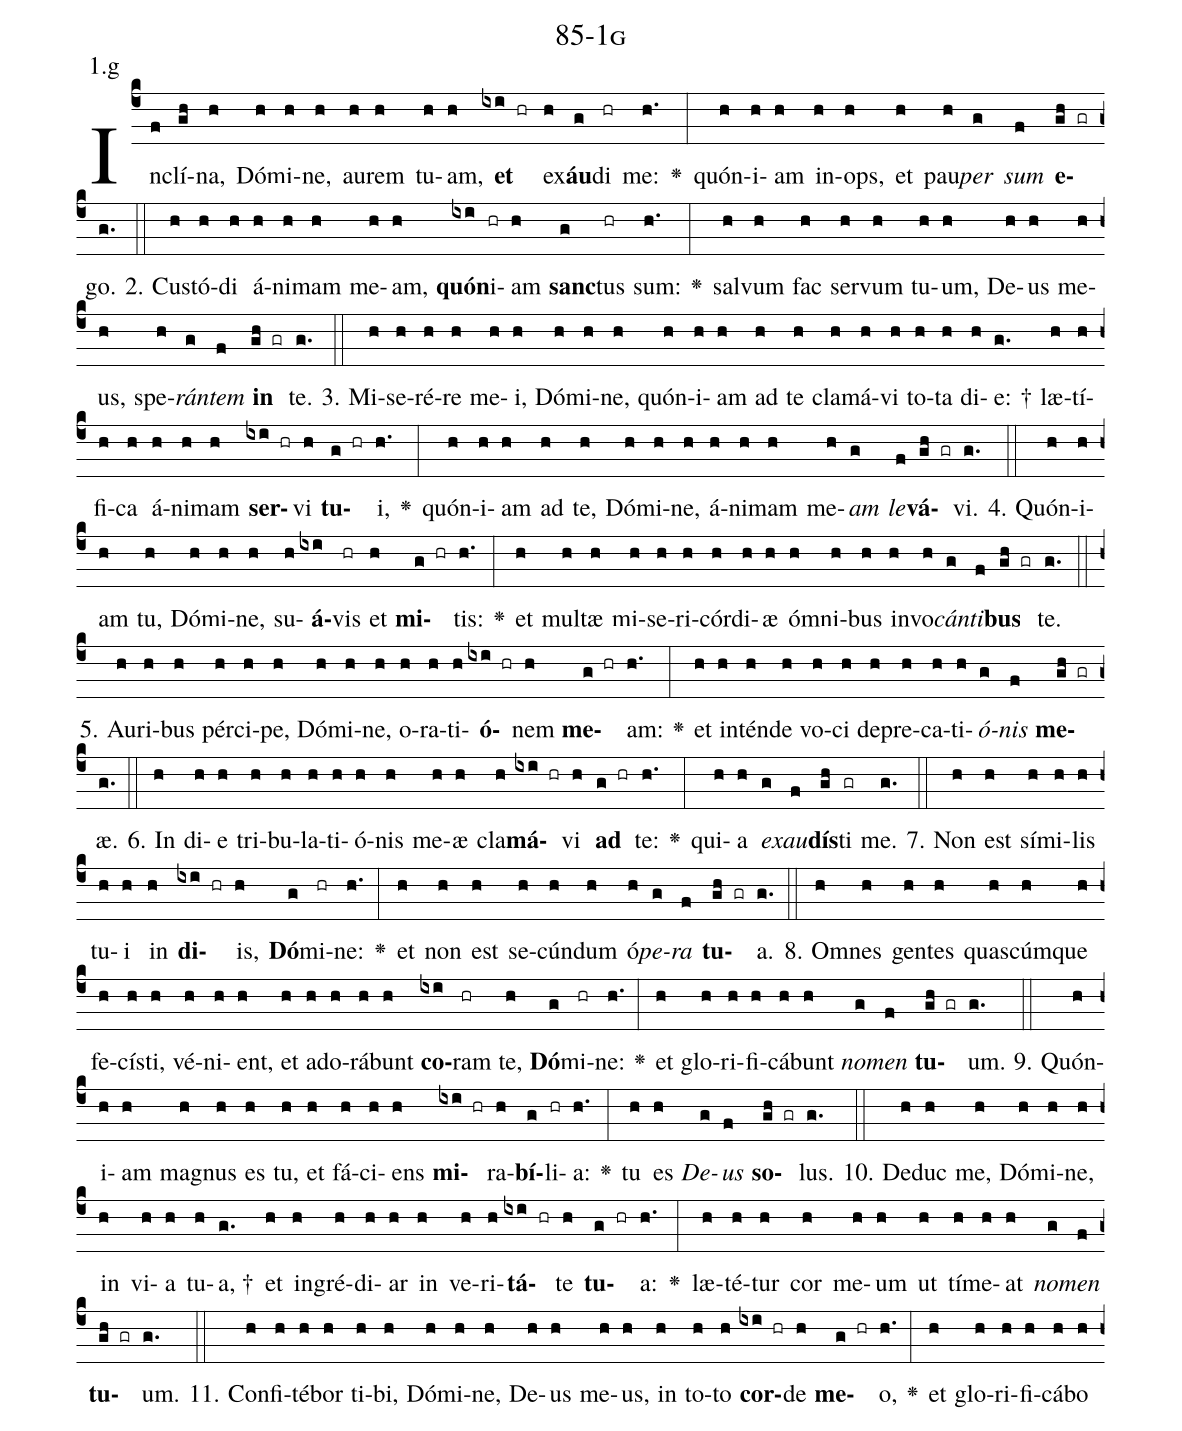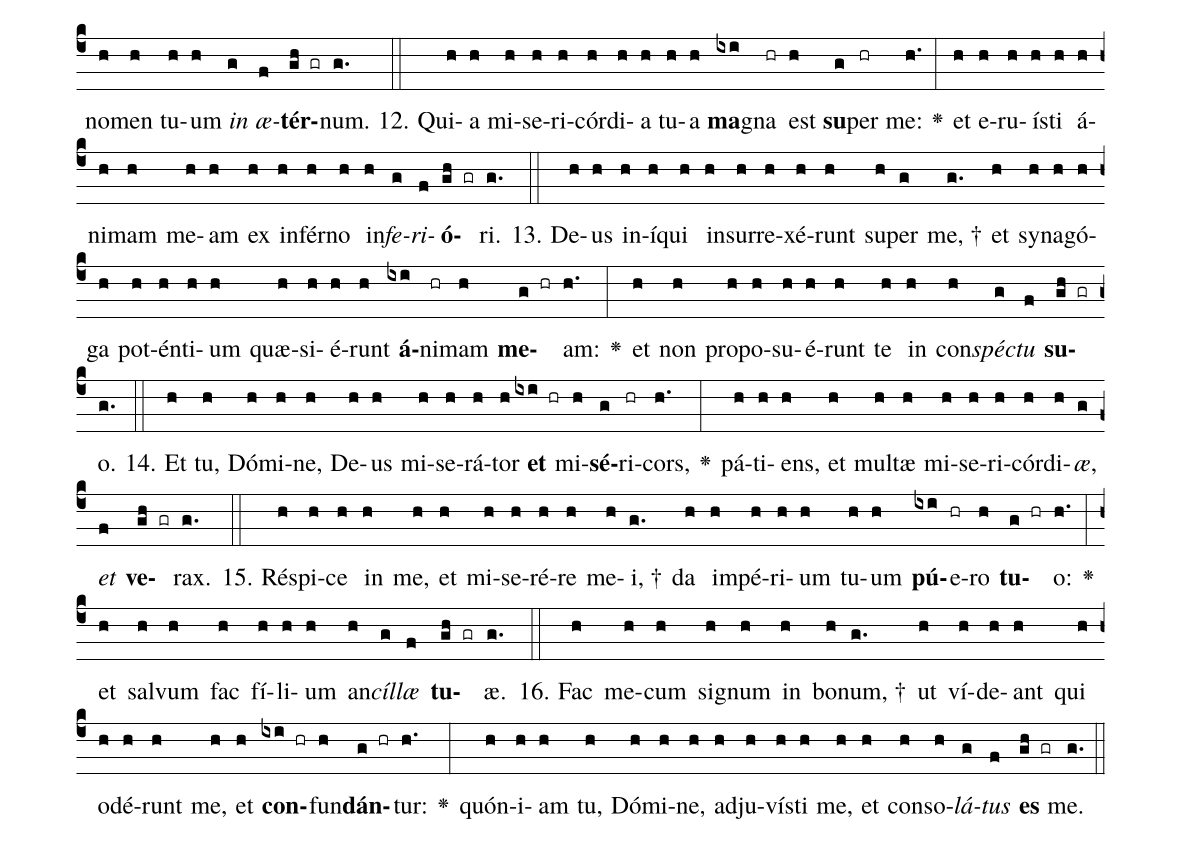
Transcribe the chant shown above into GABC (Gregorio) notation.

name: 85-1g;
annotation: 1.g;
%%
(c4)In(f)clí(gh)na,(h) Dó(h)mi(h)ne,(h) au(h)rem(h) tu(h)am,(h) <b>et</b>(ixi hr) ex(h)<b>áu</b>(g)di(hr) me:(h.) <v>\greheightstar</v>(:) quón(h)i(h)am(h) in(h)ops,(h) et(h) pau(h)<i>per</i>(g) <i>sum</i>(f) <b>e</b>(gh gr)go.(g.) (::)
2. Cus(h)tó(h)di(h) á(h)ni(h)mam(h) me(h)am,(h) <b>quón</b>(ixi)i(hr)am(h) <b>sanc</b>(g)tus(hr) sum:(h.) <v>\greheightstar</v>(:) sal(h)vum(h) fac(h) ser(h)vum(h) tu(h)um,(h) De(h)us(h) me(h)us,(h) spe(h)<i>rán</i>(g)<i>tem</i>(f) <b>in</b>(gh gr) te.(g.) (::)
3. Mi(h)se(h)ré(h)re(h) me(h)i,(h) Dó(h)mi(h)ne,(h) quón(h)i(h)am(h) ad(h) te(h) cla(h)má(h)vi(h) to(h)ta(h) di(h)e: †(g.) læ(h)tí(h)fi(h)ca(h) á(h)ni(h)mam(h) <b>ser</b>(ixi hr)vi(h) <b>tu</b>(g hr)i,(h.) <v>\greheightstar</v>(:) quón(h)i(h)am(h) ad(h) te,(h) Dó(h)mi(h)ne,(h) á(h)ni(h)mam(h) me(h)<i>am</i>(g) <i>le</i>(f)<b>vá</b>(gh gr)vi.(g.) (::)
4. Quón(h)i(h)am(h) tu,(h) Dó(h)mi(h)ne,(h) su(h)<b>á</b>(ixi)vis(hr) et(h) <b>mi</b>(g hr)tis:(h.) <v>\greheightstar</v>(:) et(h) mul(h)tæ(h) mi(h)se(h)ri(h)cór(h)di(h)æ(h) óm(h)ni(h)bus(h) in(h)vo(h)<i>cán</i>(g)<i>ti</i>(f)<b>bus</b>(gh gr) te.(g.) (::)
5. Au(h)ri(h)bus(h) pér(h)ci(h)pe,(h) Dó(h)mi(h)ne,(h) o(h)ra(h)ti(h)<b>ó</b>(ixi hr)nem(h) <b>me</b>(g hr)am:(h.) <v>\greheightstar</v>(:) et(h) in(h)tén(h)de(h) vo(h)ci(h) de(h)pre(h)ca(h)ti(h)<i>ó</i>(g)<i>nis</i>(f) <b>me</b>(gh gr)æ.(g.) (::)
6. In(h) di(h)e(h) tri(h)bu(h)la(h)ti(h)ó(h)nis(h) me(h)æ(h) cla(h)<b>má</b>(ixi hr)vi(h) <b>ad</b>(g hr) te:(h.) <v>\greheightstar</v>(:) qui(h)a(h) <i>ex</i>(g)<i>au</i>(f)<b>dís</b>(gh)ti(gr) me.(g.) (::)
7. Non(h) est(h) sí(h)mi(h)lis(h) tu(h)i(h) in(h) <b>di</b>(ixi hr)is,(h) <b>Dó</b>(g)mi(hr)ne:(h.) <v>\greheightstar</v>(:) et(h) non(h) est(h) se(h)cún(h)dum(h) ó(h)<i>pe</i>(g)<i>ra</i>(f) <b>tu</b>(gh gr)a.(g.) (::)
8. Om(h)nes(h) gen(h)tes(h) quas(h)cúm(h)que(h) fe(h)cís(h)ti,(h) vé(h)ni(h)ent,(h) et(h) ad(h)o(h)rá(h)bunt(h) <b>co</b>(ixi)ram(hr) te,(h) <b>Dó</b>(g)mi(hr)ne:(h.) <v>\greheightstar</v>(:) et(h) glo(h)ri(h)fi(h)cá(h)bunt(h) <i>no</i>(g)<i>men</i>(f) <b>tu</b>(gh gr)um.(g.) (::)
9. Quón(h)i(h)am(h) ma(h)gnus(h) es(h) tu,(h) et(h) fá(h)ci(h)ens(h) <b>mi</b>(ixi hr)ra(h)<b>bí</b>(g)li(hr)a:(h.) <v>\greheightstar</v>(:) tu(h) es(h) <i>De</i>(g)<i>us</i>(f) <b>so</b>(gh gr)lus.(g.) (::)
10. De(h)duc(h) me,(h) Dó(h)mi(h)ne,(h) in(h) vi(h)a(h) tu(h)a, †(g.) et(h) in(h)gré(h)di(h)ar(h) in(h) ve(h)ri(h)<b>tá</b>(ixi hr)te(h) <b>tu</b>(g hr)a:(h.) <v>\greheightstar</v>(:) læ(h)té(h)tur(h) cor(h) me(h)um(h) ut(h) tí(h)me(h)at(h) <i>no</i>(g)<i>men</i>(f) <b>tu</b>(gh gr)um.(g.) (::)
11. Con(h)fi(h)té(h)bor(h) ti(h)bi,(h) Dó(h)mi(h)ne,(h) De(h)us(h) me(h)us,(h) in(h) to(h)to(h) <b>cor</b>(ixi hr)de(h) <b>me</b>(g hr)o,(h.) <v>\greheightstar</v>(:) et(h) glo(h)ri(h)fi(h)cá(h)bo(h) no(h)men(h) tu(h)um(h) <i>in</i>(g) <i>æ</i>(f)<b>tér</b>(gh gr)num.(g.) (::)
12. Qui(h)a(h) mi(h)se(h)ri(h)cór(h)di(h)a(h) tu(h)a(h) <b>ma</b>(ixi)gna(hr) est(h) <b>su</b>(g)per(hr) me:(h.) <v>\greheightstar</v>(:) et(h) e(h)ru(h)ís(h)ti(h) á(h)ni(h)mam(h) me(h)am(h) ex(h) in(h)fér(h)no(h) in(h)<i>fe</i>(g)<i>ri</i>(f)<b>ó</b>(gh gr)ri.(g.) (::)
13. De(h)us(h) in(h)í(h)qui(h) in(h)sur(h)re(h)xé(h)runt(h) su(h)per(g) me, †(g.) et(h) sy(h)na(h)gó(h)ga(h) pot(h)én(h)ti(h)um(h) quæ(h)si(h)é(h)runt(h) <b>á</b>(ixi)ni(hr)mam(h) <b>me</b>(g hr)am:(h.) <v>\greheightstar</v>(:) et(h) non(h) pro(h)po(h)su(h)é(h)runt(h) te(h) in(h) con(h)<i>spéc</i>(g)<i>tu</i>(f) <b>su</b>(gh gr)o.(g.) (::)
14. Et(h) tu,(h) Dó(h)mi(h)ne,(h) De(h)us(h) mi(h)se(h)rá(h)tor(h) <b>et</b>(ixi hr) mi(h)<b>sé</b>(g)ri(hr)cors,(h.) <v>\greheightstar</v>(:) pá(h)ti(h)ens,(h) et(h) mul(h)tæ(h) mi(h)se(h)ri(h)cór(h)di(h)<i>æ</i>,(g) <i>et</i>(f) <b>ve</b>(gh gr)rax.(g.) (::)
15. Ré(h)spi(h)ce(h) in(h) me,(h) et(h) mi(h)se(h)ré(h)re(h) me(h)i, †(g.) da(h) im(h)pé(h)ri(h)um(h) tu(h)um(h) <b>pú</b>(ixi)e(hr)ro(h) <b>tu</b>(g hr)o:(h.) <v>\greheightstar</v>(:) et(h) sal(h)vum(h) fac(h) fí(h)li(h)um(h) an(h)<i>cíl</i>(g)<i>læ</i>(f) <b>tu</b>(gh gr)æ.(g.) (::)
16. Fac(h) me(h)cum(h) si(h)gnum(h) in(h) bo(h)num, †(g.) ut(h) ví(h)de(h)ant(h) qui(h) o(h)dé(h)runt(h) me,(h) et(h) <b>con</b>(ixi hr)fun(h)<b>dán</b>(g hr)tur:(h.) <v>\greheightstar</v>(:) quón(h)i(h)am(h) tu,(h) Dó(h)mi(h)ne,(h) ad(h)ju(h)vís(h)ti(h) me,(h) et(h) con(h)so(h)<i>lá</i>(g)<i>tus</i>(f) <b>es</b>(gh gr) me.(g.) (::)
